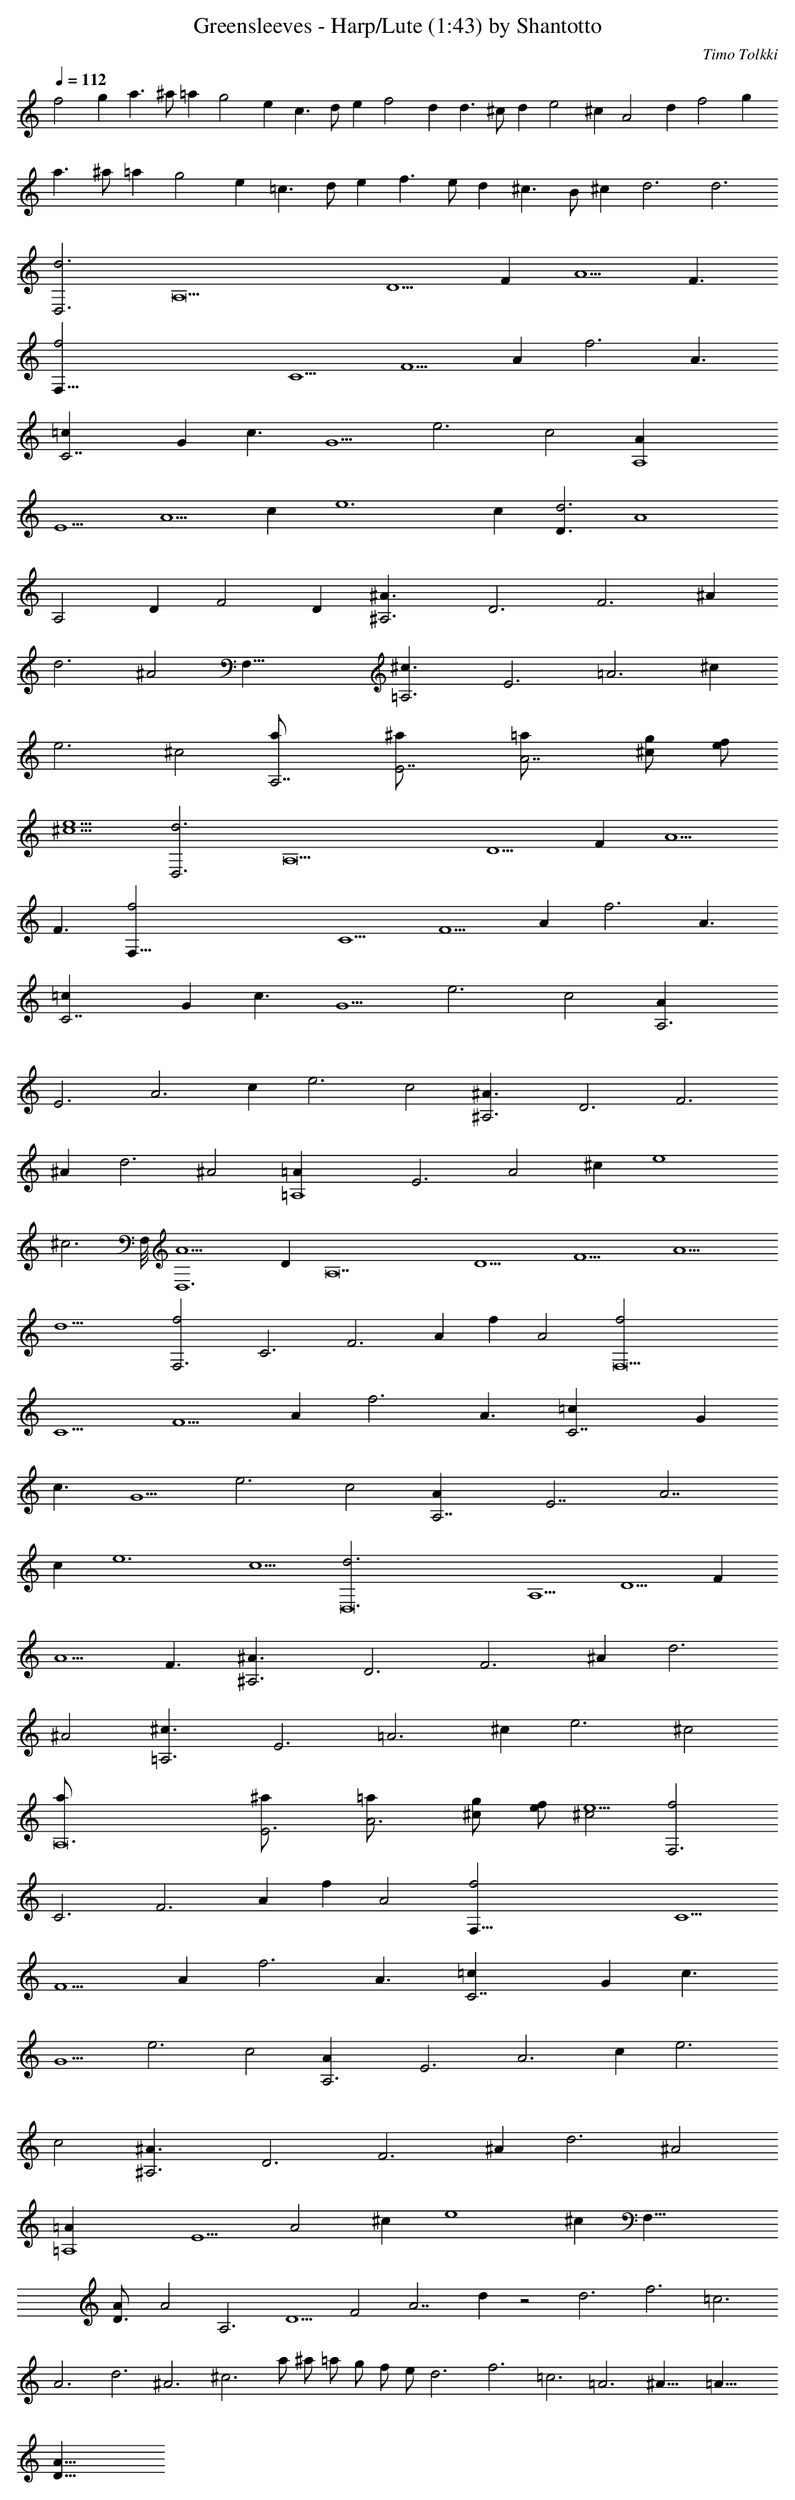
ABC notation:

X:1
T:Greensleeves - Harp/Lute (1:43) by Shantotto
C:Timo Tolkki
L:1/4
Q:112
K:C
f2 g a3/2 ^a/2 =a g2 e c3/2 d/2 e f2 d d3/2 ^c/2 d e2 ^c A2 d f2 g
a3/2 ^a/2 =a g2 e =c3/2 d/2 e f3/2 e/2 d ^c3/2 B/2 ^c d3 d3
[D,3d3z/2] [A,17/2z/2] [D5/2z/2] [Fz/2] [A5/2z/2] [F3/2z/2]
[F,119/8f2z/2] [C5/2z/2] [F5/2z/2] [Az/2] [f3z/2] [A3/2z/2]
[C7/2=cz/2] [Gz/2] [c3/2z/2] [G5/2z/2] [e3z/2] [c2z/2] [A,4Az/2]
[E5/2z/2] [A5/2z/2] [cz/2] [e6z/2] [cz/2] [D3/2d3z/2] [A4z/2]
[A,2z/2] [Dz/2] [F2z/2] [Dz/2] [^A,3^A3/2z/2] [D3z/2] [F3z/2] [^Az/2]
[d3z/2] [^A2z3/8] [F,49/8z/8] [=A,3^c3/2z/2] [E3z/2] [=A3z/2] [^cz/2]
[e3z/2] [^c2z/2] [A,7/2a/2] [E7/2^a/2] [A7/2=a/2] [^cg/2] [e/2f/2]
[^c5/2e11/2z/2] [D,3d3z/2] [A,17/2z/2] [D5/2z/2] [Fz/2] [A5/2z/2]
[F3/2z/2] [F,119/8f2z/2] [C5/2z/2] [F5/2z/2] [Az/2] [f3z/2] [A3/2z/2]
[C7/2=cz/2] [Gz/2] [c3/2z/2] [G5/2z/2] [e3z/2] [c2z/2] [A,3Az/2]
[E3z/2] [A3z/2] [cz/2] [e3z/2] [c2z/2] [^A,3^A3/2z/2] [D3z/2] [F3z/2]
[^Az/2] [d3z/2] [^A2z/2] [=A,4=Az/2] [E3z/2] [A2z/2] [^cz/2] [e4z/2]
[^c3z3/8] F,/8 [D,6A5/2z/2] [Dz/2] [A,14z/2] [D5z/2] [F5z/2] [A5z/2]
[d5z3] [F,3f2z/2] [C3z/2] [F3z/2] [Az/2] [fz/2] [A2z/2] [F,9f2z/2]
[C5/2z/2] [F5/2z/2] [Az/2] [f3z/2] [A3/2z/2] [C7/2=cz/2] [Gz/2]
[c3/2z/2] [G5/2z/2] [e3z/2] [c2z/2] [A,7/2Az/2] [E7/2z/2] [A7/2z/2]
[cz/2] [e6z/2] [c5/2z/2] [D,12d3z/2] [A,5/2z/2] [D5/2z/2] [Fz/2]
[A5/2z/2] [F3/2z/2] [^A,3^A3/2z/2] [D3z/2] [F3z/2] [^Az/2] [d3z/2]
[^A2z/2] [=A,3^c3/2z/2] [E3z/2] [=A3z/2] [^cz/2] [e3z/2] [^c2z/2]
[A,12a/2] [E3^a/2] [A3=a/2] [^cg/2] [e/2f/2] [^c2e5/2z/2] [F,3f2z/2]
[C3z/2] [F3z/2] [Az/2] [fz/2] [A2z/2] [F,119/8f2z/2] [C5/2z/2]
[F5/2z/2] [Az/2] [f3z/2] [A3/2z/2] [C7/2=cz/2] [Gz/2] [c3/2z/2]
[G5/2z/2] [e3z/2] [c2z/2] [A,3Az/2] [E3z/2] [A3z/2] [cz/2] [e3z/2]
[c2z/2] [^A,3^A3/2z/2] [D3z/2] [F3z/2] [^Az/2] [d3z/2] [^A2z/2]
[=A,4=Az/2] [E5/2z/2] [A2z/2] [^cz/2] [e4z/2] [^cz3/8] [F,33/8z/8]
[D3/2A/2] [A2z/2] [A,3z/2] [D5/2z/2] [F2z/2] [A7/2z/2] d z2 d3 f3 =c3
A3 d3 ^A3 ^c3 a/2 ^a/2 =a/2 g/2 f/2 e/2 d3 f3 =c3 =A3 ^A25/8 =A27/8
[D61/8A61/8]
